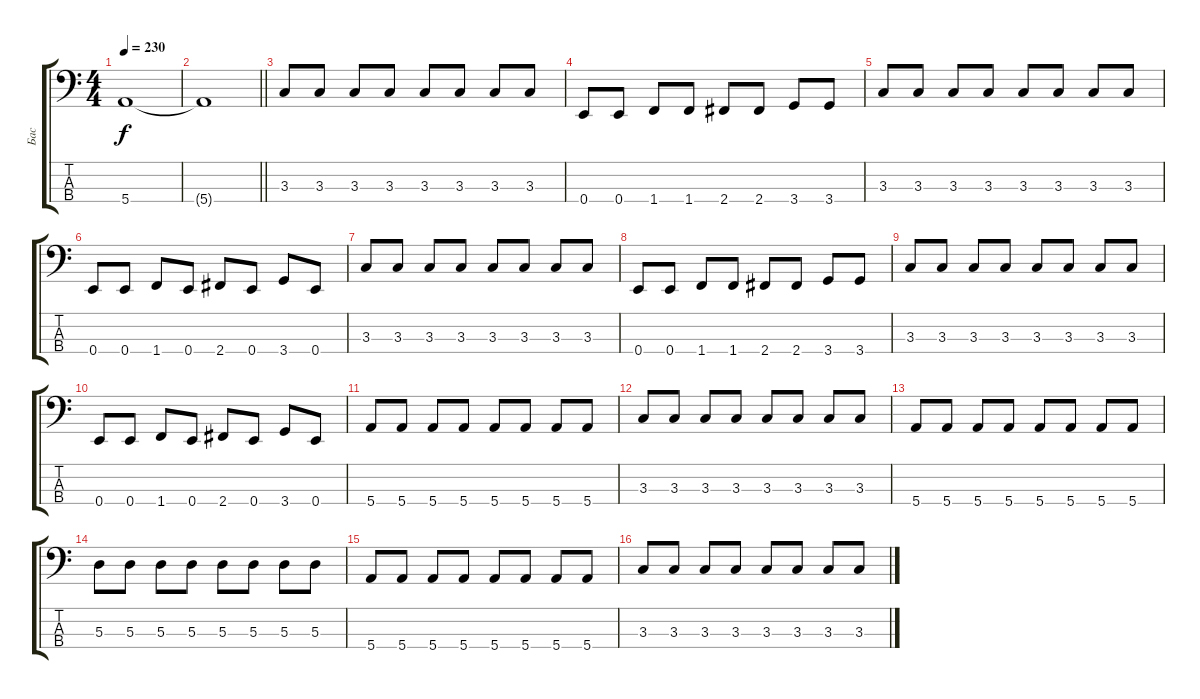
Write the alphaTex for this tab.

\track ("Бас" "Бас") {instrument electricbassfinger}
\staff {score tabs}
\tuning (G2 D2 A1 E1) {hide}
\ts (4 4)
\tempo 230
\clef f4
\ks c
5.4{t}.1{dy f} |
\barLineRight lightlight
5.4{t}.1 |
3.3.8 3.3.8 3.3.8 3.3.8 3.3.8 3.3.8 3.3.8 3.3.8 |
0.4.8 0.4.8 1.4.8 1.4.8 2.4.8 2.4.8 3.4.8 3.4.8 |
3.3.8 3.3.8 3.3.8 3.3.8 3.3.8 3.3.8 3.3.8 3.3.8 |
0.4.8 0.4.8 1.4.8 0.4.8 2.4.8 0.4.8 3.4.8 0.4.8 |
3.3.8 3.3.8 3.3.8 3.3.8 3.3.8 3.3.8 3.3.8 3.3.8 |
0.4.8 0.4.8 1.4.8 1.4.8 2.4.8 2.4.8 3.4.8 3.4.8 |
3.3.8 3.3.8 3.3.8 3.3.8 3.3.8 3.3.8 3.3.8 3.3.8 |
0.4.8 0.4.8 1.4.8 0.4.8 2.4.8 0.4.8 3.4.8 0.4.8 |
5.4.8 5.4.8 5.4.8 5.4.8 5.4.8 5.4.8 5.4.8 5.4.8 |
3.3.8 3.3.8 3.3.8 3.3.8 3.3.8 3.3.8 3.3.8 3.3.8 |
5.4.8 5.4.8 5.4.8 5.4.8 5.4.8 5.4.8 5.4.8 5.4.8 |
5.3.8 5.3.8 5.3.8 5.3.8 5.3.8 5.3.8 5.3.8 5.3.8 |
5.4.8 5.4.8 5.4.8 5.4.8 5.4.8 5.4.8 5.4.8 5.4.8 |
3.3.8 3.3.8 3.3.8 3.3.8 3.3.8 3.3.8 3.3.8 3.3.8
